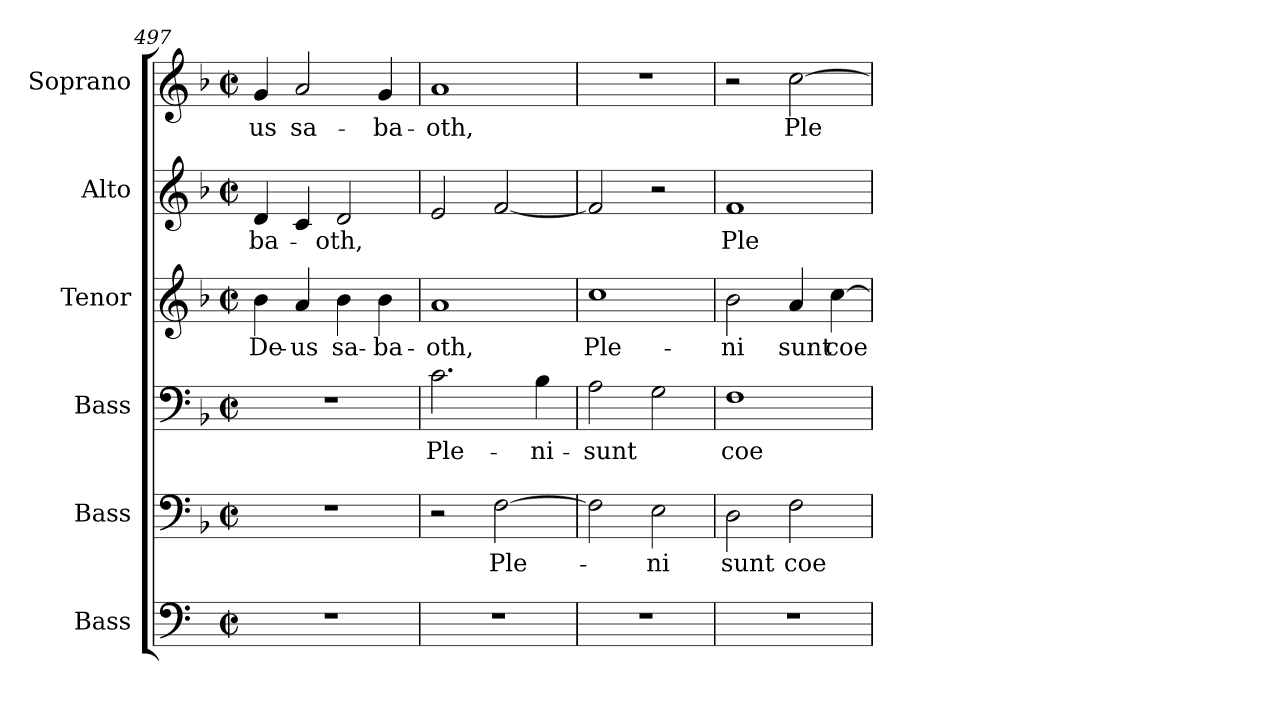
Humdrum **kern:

**kern	**kern	**text	**kern	**text	**kern	**text	**kern	**text	**kern	**text
*part6	*part5	*part5	*part4	*part4	*part3	*part3	*part2	*part2	*part1	*part1
*staff6	*staff5	*staff5	*staff4	*staff4	*staff3	*staff3	*staff2	*staff2	*staff1	*staff1
*I"Bass	*I"Bass	*	*I"Bass	*	*I"Tenor	*	*I"Alto	*	*I"Soprano	*
*I'B.	*I'B.	*	*I'B.	*	*I'T.	*	*I'A.	*	*I'S.	*
*clefF4	*clefF4	*	*clefF4	*	*clefG2	*	*clefG2	*	*clefG2	*
*	*	*	*	*	*ITrd7c12	*	*ITrd7c12	*	*	*
*k[]	*k[b-]	*	*k[b-]	*	*k[b-]	*	*k[b-]	*	*k[b-]	*
*C:	*F:	*	*F:	*	*F:	*	*F:	*	*F:	*
*M2/2	*M2/2	*	*M2/2	*	*M2/2	*	*M2/2	*	*M2/2	*
*met(c|)	*met(c|)	*	*met(c|)	*	*met(c|)	*	*met(c|)	*	*met(c|)	*
=497	=497	=497	=497	=497	=497	=497	=497	=497	=497	=497
!	!	!	!	!	!	!LO:LY:b:color=#000000	!	!	!	!
!	!	!	!	!	!	!	!	!LO:LY:b:color=#000000	!	!
!	!	!	!	!	!	!	!	!	!	!LO:LY:b:color=#000000
1r	1r	.	1r	.	4B-i\	De-	4Di/	-ba-	4gi/	-us
!	!	!	!	!	!	!LO:LY:b:color=#000000	!	!	!	!
!	!	!	!	!	!	!	!	!	!	!LO:LY:b:color=#000000
.	.	.	.	.	4Ai/	-us	4Ci/	.	2ai/	sa-
!	!	!	!	!	!	!LO:LY:b:color=#000000	!	!	!	!
!	!	!	!	!	!	!	!	!LO:LY:b:color=#000000	!	!
.	.	.	.	.	4B-i\	sa-	2Di/	-oth,	.	.
!	!	!	!	!	!	!LO:LY:b:color=#000000	!	!	!	!
!	!	!	!	!	!	!	!	!	!	!LO:LY:b:color=#000000
.	.	.	.	.	4B-i\	-ba-	.	.	4gi/	-ba-
=498	=498	=498	=498	=498	=498	=498	=498	=498	=498	=498
!	!	!	!	!LO:LY:b:color=#000000	!	!	!	!	!	!
!	!	!	!	!	!	!LO:LY:b:color=#000000	!	!	!	!
!	!	!	!	!	!	!	!	!	!	!LO:LY:b:color=#000000
1r	2r	.	2.ci\	Ple-	1Ai	-oth,	2Ei/	.	1ai	-oth,
!	!	!LO:LY:b:color=#000000	!	!	!	!	!	!	!	!
.	[2Fi\	Ple-	.	.	.	.	[2Fi/	.	.	.
!	!	!	!	!LO:LY:b:color=#000000	!	!	!	!	!	!
.	.	.	4B-i\	-ni-	.	.	.	.	.	.
=499	=499	=499	=499	=499	=499	=499	=499	=499	=499	=499
!	!	!	!	!LO:LY:b:color=#000000	!	!	!	!	!	!
!	!	!	!	!	!	!LO:LY:b:color=#000000	!	!	!	!
1r	2Fi\]	.	2Ai\	-sunt	1ci	Ple-	2Fi/]	.	1r	.
!	!	!LO:LY:b:color=#000000	!	!	!	!	!	!	!	!
.	2Ei\	-ni	2Gi\	.	.	.	2r	.	.	.
=500	=500	=500	=500	=500	=500	=500	=500	=500	=500	=500
!	!	!LO:LY:b:color=#000000	!	!	!	!	!	!	!	!
!	!	!	!	!LO:LY:b:color=#000000	!	!	!	!	!	!
!	!	!	!	!	!	!LO:LY:b:color=#000000	!	!	!	!
!	!	!	!	!	!	!	!	!LO:LY:b:color=#000000	!	!
1r	2Di\	sunt	1Fi	coe-	2B-i\	-ni	1Fi	Ple-	2r	.
!	!	!LO:LY:b:color=#000000	!	!	!	!	!	!	!	!
!	!	!	!	!	!	!LO:LY:b:color=#000000	!	!	!	!
!	!	!	!	!	!	!	!	!	!	!LO:LY:b:color=#000000
.	2Fi\	coe-	.	.	4Ai/	sunt	.	.	[2cci\	Ple-
!	!	!	!	!	!	!LO:LY:b:color=#000000	!	!	!	!
.	.	.	.	.	[4ci\	coe-	.	.	.	.
=	=	=	=	=	=	=	=	=	=	=
*-	*-	*-	*-	*-	*-	*-	*-	*-	*-	*-
